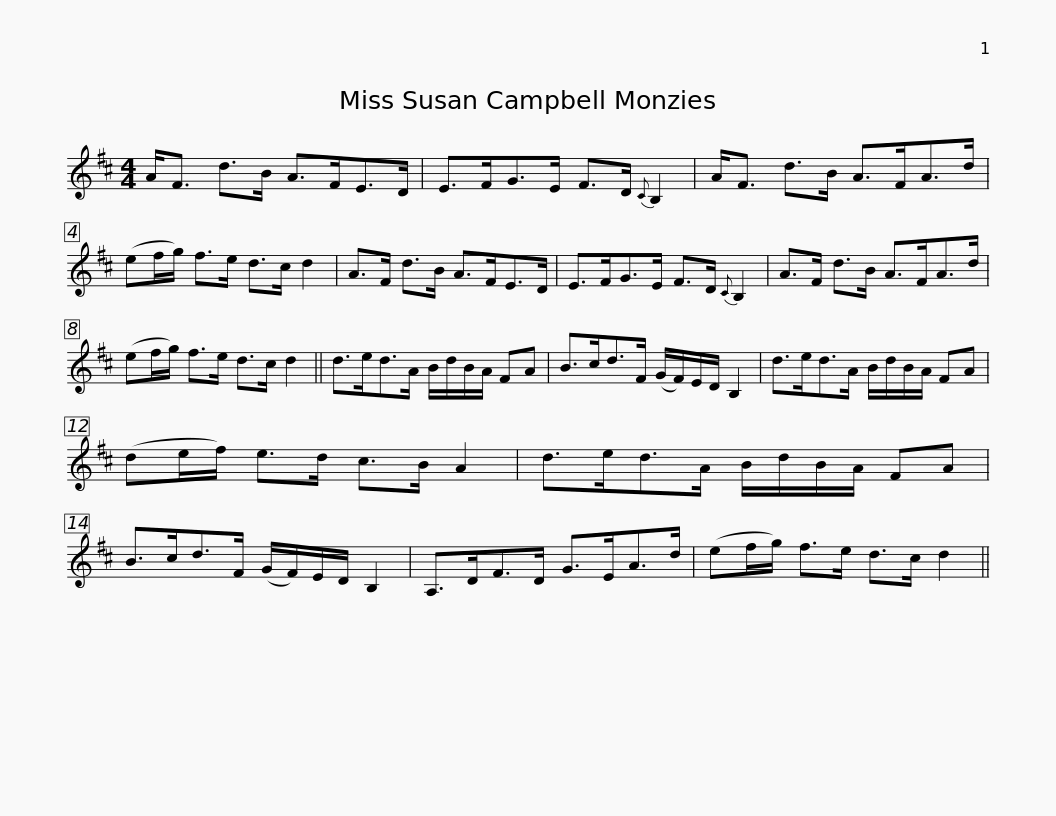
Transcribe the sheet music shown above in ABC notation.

X:1
L:1/8
M:4/4
I:linebreak $
K:D
V:1 treble
V:1
 A<F d>B A>FE>D | E>FG>E F>D{C} B,2 | A<F d>B A>FA>d | (ef/g/) f>e d>c d2 |$ A>F d>B A>FE>D | %5
 E>FG>E F>D{C} B,2 | A>F d>B A>FA>d | (ef/g/) f>e d>c d2 ||$ d>ed>A B/d/B/A/ FA | B>cd>F (G/F/)E/D/ B,2 | %10
 d>ed>A B/d/B/A/ FA | (de/f/) e>d c>B A2 |$ d>ed>A B/d/B/A/ FA | B>cd>F (G/F/)E/D/ B,2 | A,>DF>D G>EA>d | %15
 (ef/g/) f>e d>c d2 || %16
